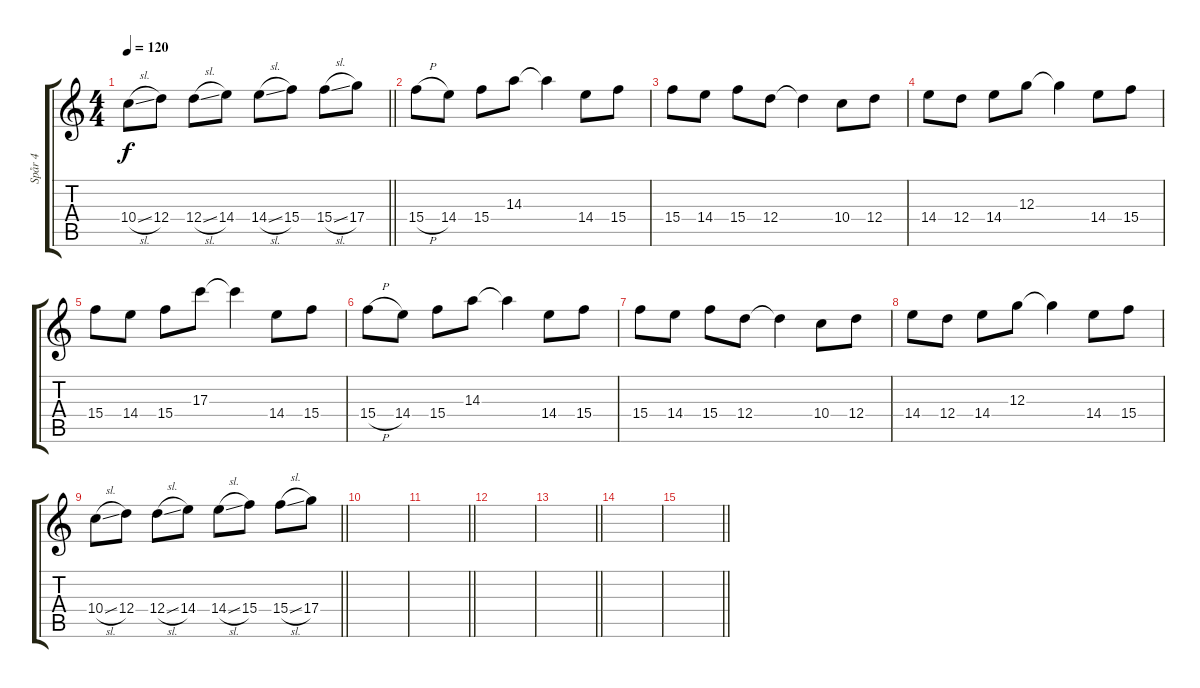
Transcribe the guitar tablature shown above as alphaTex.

\track ("Spår 4" "Spår 4") {instrument overdrivenguitar}
\staff {score tabs}
\tuning (E4 B3 G3 D3 A2 D2) {hide}
\ts (4 4)
\tempo 120
\clef g2
\barLineRight lightlight
\ks c
10.4{sl}.8{dy f} 12.4.8 12.4{sl}.8 14.4.8 14.4{sl}.8 15.4.8 15.4{sl}.8 17.4.8 |
15.4{h}.8 14.4.8 15.4.8 14.3.8 14.3{t}.4 14.4.8 15.4.8 |
15.4.8 14.4.8 15.4.8 12.4.8 12.4{t}.4 10.4.8 12.4.8 |
14.4.8 12.4.8 14.4.8 12.3.8 12.3{t}.4 14.4.8 15.4.8 |
15.4.8 14.4.8 15.4.8 17.3.8 17.3{t}.4 14.4.8 15.4.8 |
15.4{h}.8 14.4.8 15.4.8 14.3.8 14.3{t}.4 14.4.8 15.4.8 |
15.4.8 14.4.8 15.4.8 12.4.8 12.4{t}.4 10.4.8 12.4.8 |
14.4.8 12.4.8 14.4.8 12.3.8 12.3{t}.4 14.4.8 15.4.8 |
\barLineRight lightlight
10.4{sl}.8 12.4.8 12.4{sl}.8 14.4.8 14.4{sl}.8 15.4.8 15.4{sl}.8 17.4.8 |
|
\barLineRight lightlight
|
|
\barLineRight lightlight
|
|
\barLineRight lightlight
